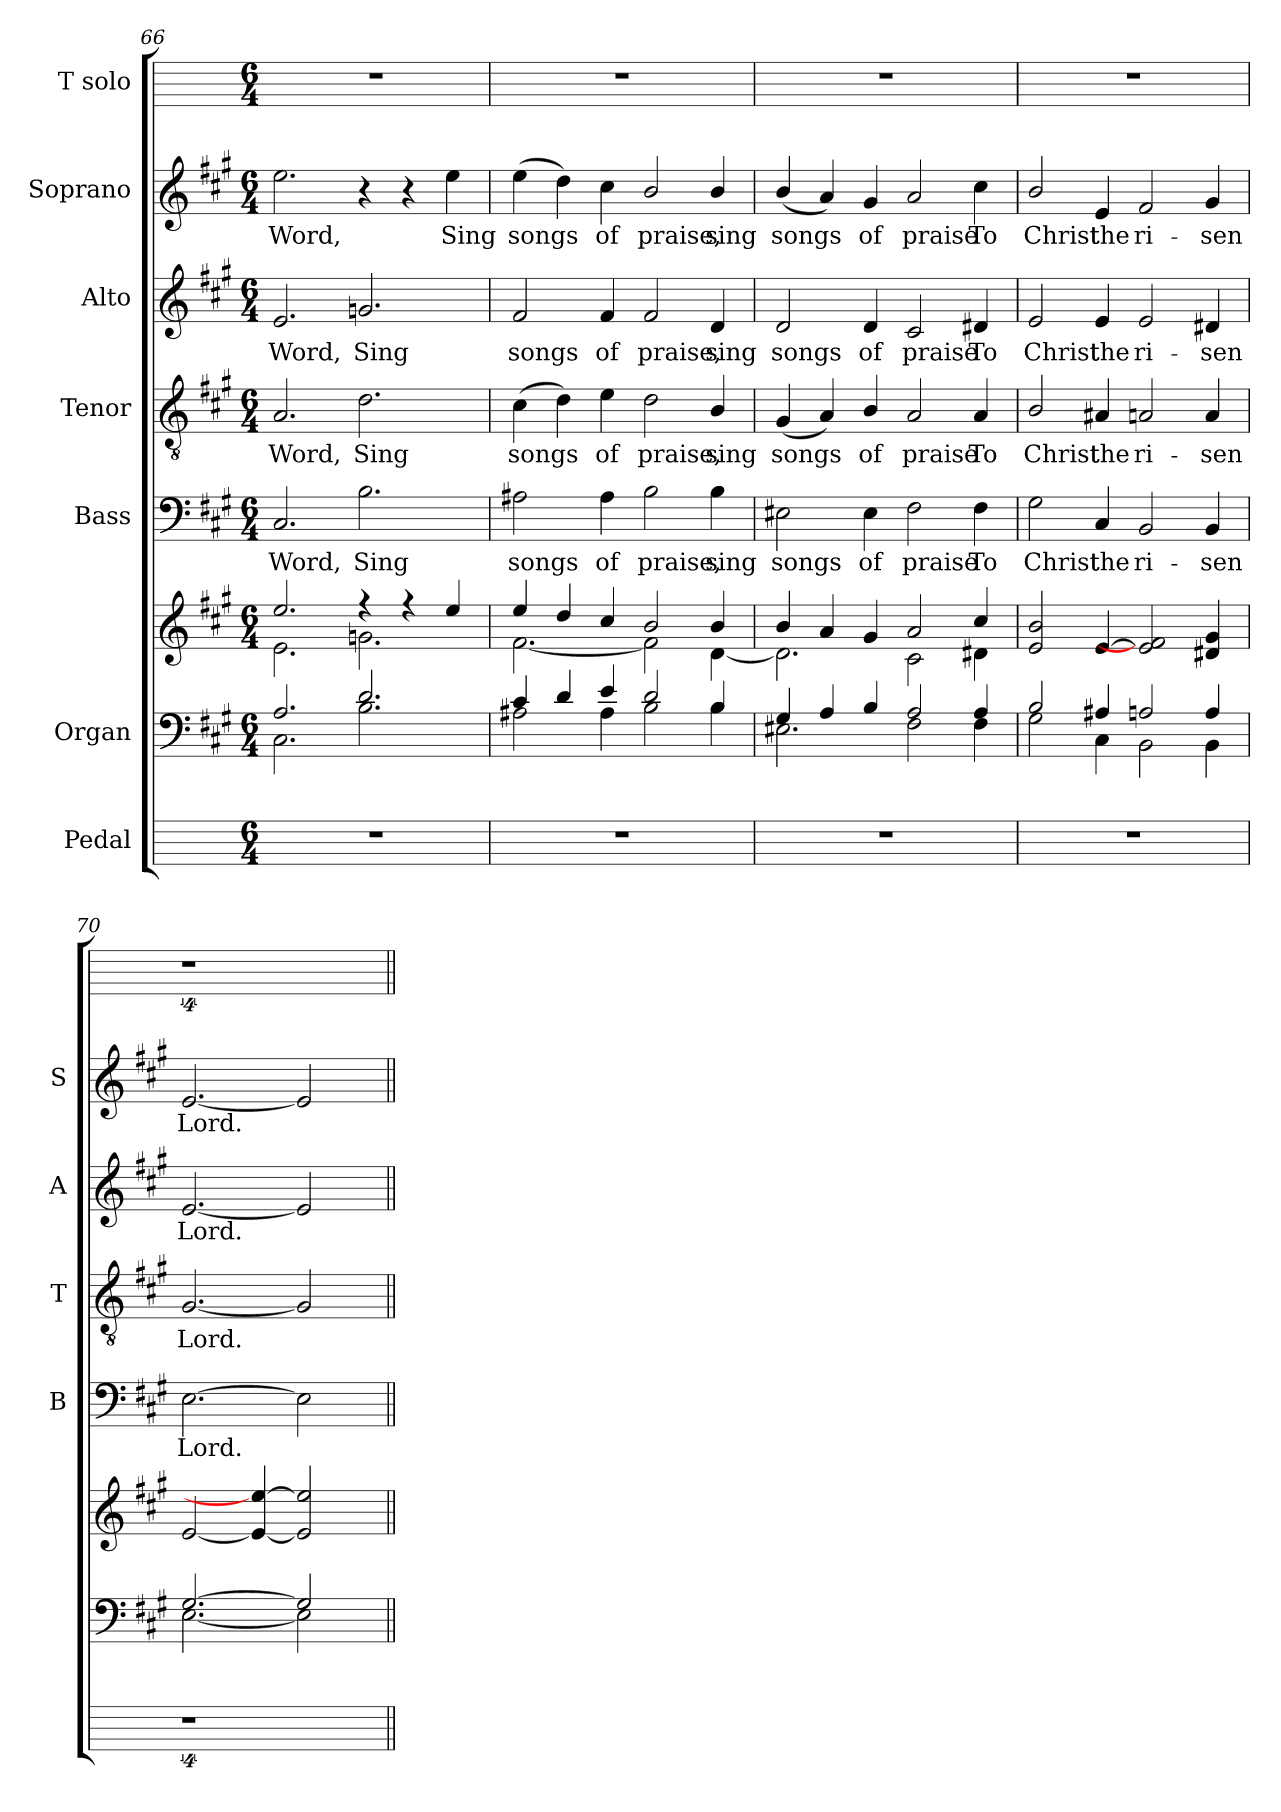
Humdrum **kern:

**kern	**kern	**kern	**kern	**text	**kern	**text	**kern	**text	**kern	**text	**kern
*part7	*part6	*part6	*part5	*part5	*part4	*part4	*part3	*part3	*part2	*part2	*part1
*staff8	*staff7	*staff6	*staff5	*staff5	*staff4	*staff4	*staff3	*staff3	*staff2	*staff2	*staff1
*I"Pedal	*I"Organ	*	*I"Bass	*	*I"Tenor	*	*I"Alto	*	*I"Soprano	*	*I"T solo
*	*	*	*I'B	*	*I'T	*	*I'A	*	*I'S	*	*
!!LO:LB:g=z
*	*clefF4	*clefG2	*clefF4	*	*clefGv2	*	*clefG2	*	*clefG2	*	*
*	*k[f#c#g#]	*k[f#c#g#]	*k[f#c#g#]	*	*k[f#c#g#]	*	*k[f#c#g#]	*	*k[f#c#g#]	*	*
*	*A:	*A:	*A:	*	*A:	*	*A:	*	*A:	*	*
*M6/4	*M6/4	*M6/4	*M6/4	*	*M6/4	*	*M6/4	*	*M6/4	*	*M6/4
=66	=66	=66	=66	=66	=66	=66	=66	=66	=66	=66	=66
*	*^	*^	*	*	*	*	*	*	*	*	*
!	!	!	!	!	!	!LO:LY:b	!	!LO:LY:b	!	!LO:LY:b	!	!LO:LY:b	!
1.r	2.A/	2.C#\	2.ee/	2.e\	2.C#	Word,	2.A	Word,	2.e	Word,	2.ee	Word,	1.r
!	!	!	!	!	!	!LO:LY:b	!	!LO:LY:b	!	!LO:LY:b	!	!	!
.	2.d/	2.B\	4r	2.gn\	2.B	Sing	2.d	Sing	2.gn	Sing	4r	.	.
.	.	.	4r	.	.	.	.	.	.	.	4r	.	.
!	!	!	!	!	!	!	!	!	!	!	!	!LO:LY:b	!
.	.	.	4ee/	.	.	.	.	.	.	.	4ee	Sing	.
=67	=67	=67	=67	=67	=67	=67	=67	=67	=67	=67	=67	=67	=67
!	!	!	!	!	!	!LO:LY:b	!	!LO:LY:b	!	!LO:LY:b	!	!LO:LY:b	!
1.r	4c#/	2A#X\	4ee/	[2.f#\	2A#X	songs	(>4c#	songs	2f#	songs	(>4ee	songs	1.r
.	4d/	.	4dd/	.	.	.	4d)	.	.	.	4dd)	.	.
!	!	!	!	!	!	!LO:LY:b	!	!LO:LY:b	!	!LO:LY:b	!	!LO:LY:b	!
.	4e/	4A#\	4cc#/	.	4A#	of	4e	of	4f#	of	4cc#	of	.
!	!	!	!	!	!	!LO:LY:b	!	!LO:LY:b	!	!LO:LY:b	!	!LO:LY:b	!
.	2d/	2B\	2b/	2f#\]	2B	praise,	2d\	praise,	2f#	praise,	2b/	praise,	.
!	!	!	!	!	!	!LO:LY:b	!	!LO:LY:b	!	!LO:LY:b	!	!LO:LY:b	!
.	4B/	4B\	4b/	[4d\	4B	sing	4B/	sing	4d	sing	4b/	sing	.
=68	=68	=68	=68	=68	=68	=68	=68	=68	=68	=68	=68	=68	=68
!	!	!	!	!	!	!LO:LY:b	!	!LO:LY:b	!	!LO:LY:b	!	!LO:LY:b	!
1.r	4G#/	2.E#X\	4b/	2.d\]	2E#X	songs	(<4G#/	songs	2d	songs	(<4b/	songs	1.r
.	4A/	.	4a/	.	.	.	4A)	.	.	.	4a)	.	.
!	!	!	!	!	!	!LO:LY:b	!	!LO:LY:b	!	!LO:LY:b	!	!LO:LY:b	!
.	4B/	.	4g#/	.	4E#	of	4B/	of	4d	of	4g#	of	.
!	!	!	!	!	!	!LO:LY:b	!	!LO:LY:b	!	!LO:LY:b	!	!LO:LY:b	!
.	2A/	2F#\	2a/	2c#\	2F#	praise	2A	praise	2c#	praise	2a	praise	.
!	!	!	!	!	!	!LO:LY:b	!	!LO:LY:b	!	!LO:LY:b	!	!LO:LY:b	!
.	4A/	4F#\	4cc#/	4d#X\	4F#	To	4A	To	4d#X	To	4cc#	To	.
=69	=69	=69	=69	=69	=69	=69	=69	=69	=69	=69	=69	=69	=69
!	!	!	!	!LO:N:vis=1	!	!LO:LY:b	!	!LO:LY:b	!	!LO:LY:b	!	!LO:LY:b	!
1.r	2B/	2G#\	2e/ 2b/	1.ryy	2G#	Christ	2B/	Christ	2e	Christ	2b/	Christ	1.r
!	!	!	!	!	!	!LO:LY:b	!	!LO:LY:b	!	!LO:LY:b	!	!LO:LY:b	!
.	4A#X/	4C#\	[4e/	.	4C#	the	4A#X	the	4e	the	4e	the	.
!	!	!	!	!	!	!LO:LY:b	!	!LO:LY:b	!	!LO:LY:b	!	!LO:LY:b	!
.	2An/	2BB\	2e/] 2f#/]	.	2BB	ri-	2An	ri-	2e	ri-	2f#	ri-	.
!	!	!	!	!	!	!LO:LY:b	!	!LO:LY:b	!	!LO:LY:b	!	!LO:LY:b	!
.	4A/	4BB\	4d#X/ 4g#/	.	4BB	-sen	4A	-sen	4d#X	-sen	4g#	-sen	.
=70	=70	=70	=70	=70	=70	=70	=70	=70	=70	=70	=70	=70	=70
!	!	!	!	!	!	!LO:LY:b	!	!LO:LY:b	!	!LO:LY:b	!	!LO:LY:b	!
4%5r	[2.G#/	[2.E\	[2e/	1ryy	[2.E	Lord.	[2.G#	Lord.	[2.e	Lord.	[2.e	Lord.	4%5r
.	.	.	4e/_ 4ee/_	.	.	.	.	.	.	.	.	.	.
.	2G#/]	2E\]	2e/] 2ee/]	.	2E]	.	2G#]	.	2e]	.	2e]	.	.
.	.	.	.	4ryy	.	.	.	.	.	.	.	.	.
*	*v	*v	*	*	*	*	*	*	*	*	*	*	*
*	*	*v	*v	*	*	*	*	*	*	*	*	*
=||	=||	=||	=||	=||	=||	=||	=||	=||	=||	=||	=||
*-	*-	*-	*-	*-	*-	*-	*-	*-	*-	*-	*-
